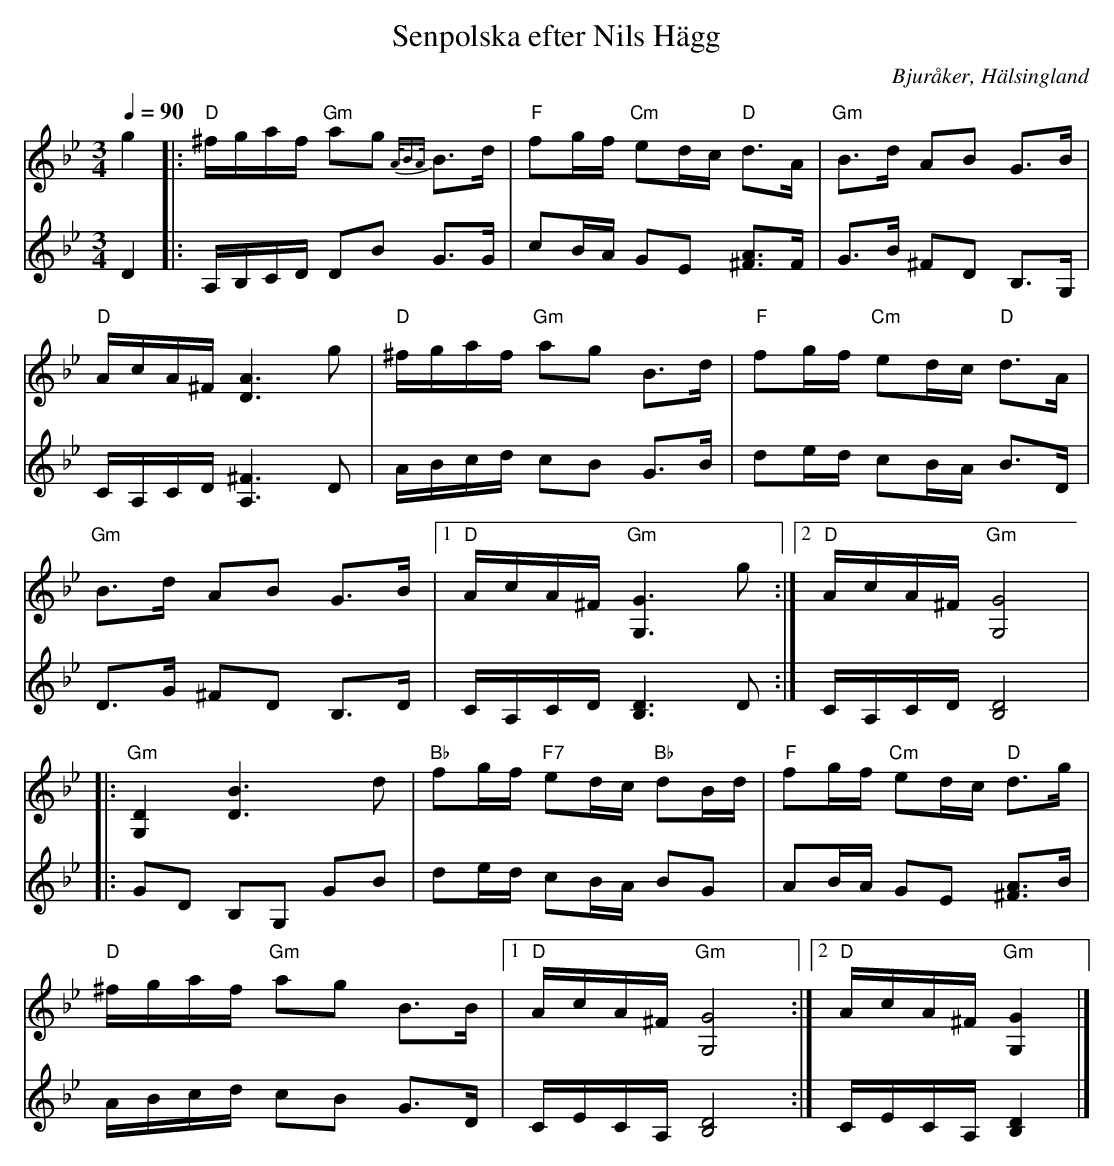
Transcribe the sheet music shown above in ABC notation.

X:1
T: Senpolska efter Nils Hägg
O: Bjuråker, Hälsingland
M: 3/4
L: 1/8
Q: 1/4=90
K: Gm
V:1
g2 |: "D" ^f/g/a/f/ "Gm" ag {A/BA/}B>d | "F" fg/f/ "Cm" ed/c/ "D" d>A | "Gm" B>d AB G>B |
"D" A/c/A/^F/ [A3D3] g | "D" ^f/g/a/f/ "Gm" ag B>d | "F" fg/f/ "Cm" ed/c/ "D" d>A |
"Gm" B>d AB G>B |1 "D" A/c/A/^F/ "Gm" [G,3G3] g :|2 "D" A/c/A/^F/ "Gm" [G,4G4] |
|: "Gm" [G,2D2] [D3B3] d | "Bb" fg/f/ "F7" ed/c/ "Bb" dB/d/ | "F" fg/f/ "Cm" ed/c/ "D" d>g |
"D" ^f/g/a/f/ "Gm" ag B>B |1 "D" A/c/A/^F/ "Gm" [G,4G4] :|2 "D" A/c/A/^F/ "Gm" [G,2G2] |]
V:2
D2 |: A,/B,/C/D/ DB G>G | cB/A/ GE [^FA]>F | G>B ^FD B,>G, |
C/A,/C/D/ [A,3^F3] D | A/B/c/d/ cB G>B | de/d/ cB/A/ B>D |
D>G ^FD B,>D |1 C/A,/C/D/ [B,3D3] D :|2 C/A,/C/D/ [B,4D4] |
|: GD B,G, GB | de/d/ cB/A/ BG | AB/A/ GE [^FA]>B|
A/B/c/d/ cB G>D |1 C/E/C/A,/ [B,4D4] :|2 C/E/C/A,/ [B,2D2] |]
